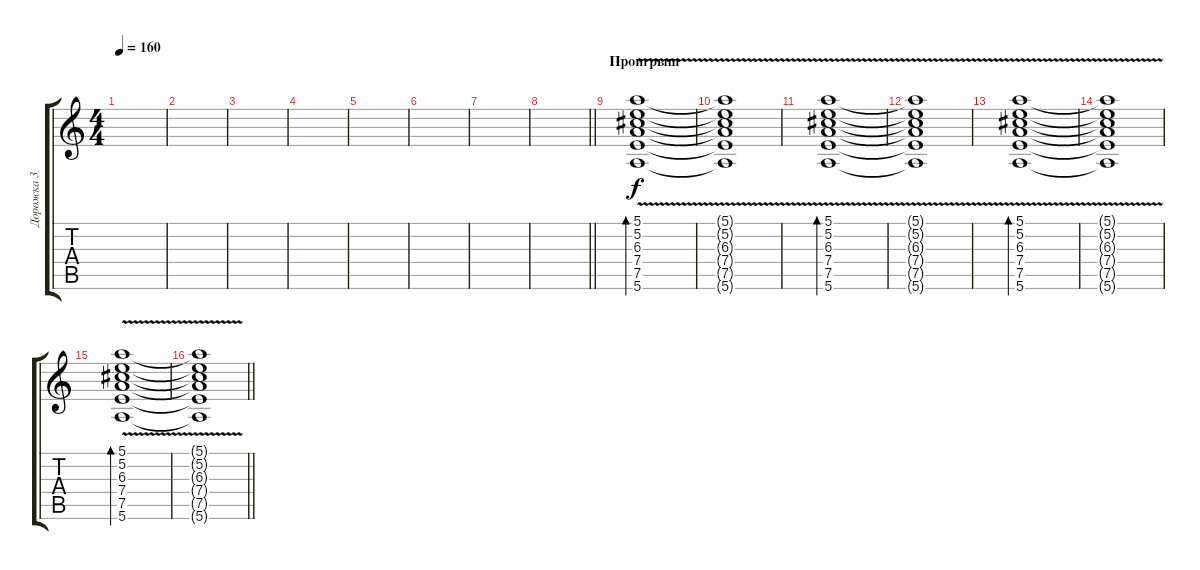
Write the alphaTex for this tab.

\track ("Дорожка 3" "Дорожка 3") {instrument overdrivenguitar}
\staff {score tabs}
\tuning (E4 B3 G3 D3 A2 E2) {hide}
\ts (4 4)
\tempo 160
\clef g2
\ks c
|
|
|
|
|
|
|
\barLineRight lightlight
|
\section ("" "Проигрыш")
(5.1{v} 5.2{v} 6.3{v} 7.4{v} 7.5{v} 5.6{v}).1{bd 240} |
(5.1{t} 5.2{t} 6.3{t} 7.4{t} 7.5{t} 5.6{t}).1 |
(5.1{v} 5.2{v} 6.3{v} 7.4{v} 7.5{v} 5.6{v}).1{bd 240} |
(5.1{t} 5.2{t} 6.3{t} 7.4{t} 7.5{t} 5.6{t}).1 |
(5.1{v} 5.2{v} 6.3{v} 7.4{v} 7.5{v} 5.6{v}).1{bd 240} |
(5.1{t} 5.2{t} 6.3{t} 7.4{t} 7.5{t} 5.6{t}).1 |
(5.1{v} 5.2{v} 6.3{v} 7.4{v} 7.5{v} 5.6{v}).1{bd 240} |
\barLineRight lightlight
(5.1{t} 5.2{t} 6.3{t} 7.4{t} 7.5{t} 5.6{t}).1
